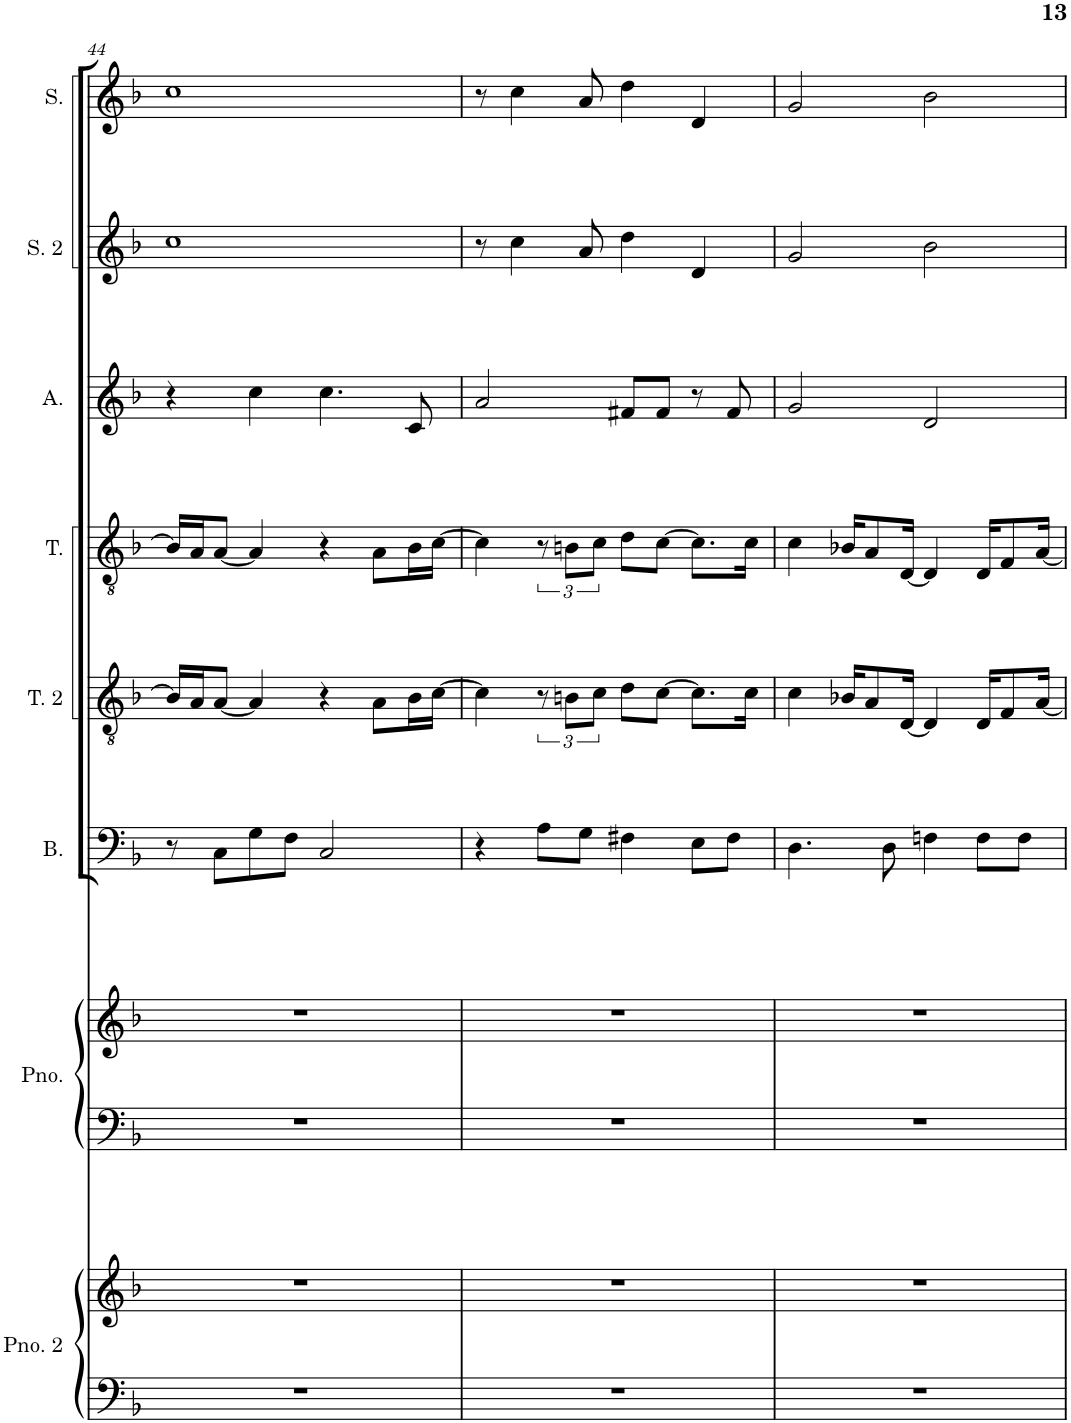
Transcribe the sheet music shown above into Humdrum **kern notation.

**kern	**kern	**kern	**kern	**kern	**kern	**kern	**kern	**kern	**kern
*part8	*part8	*part7	*part7	*part6	*part5	*part4	*part3	*part2	*part1
*staff10	*staff9	*staff8	*staff7	*staff6	*staff5	*staff4	*staff3	*staff2	*staff1
*I"Piano 2	*	*I"Piano	*	*I"Bass	*I"Tenor 2	*I"Tenor	*I"Alto	*I"Soprano 2	*I"Soprano
*I'Pno. 2	*	*I'Pno.	*	*I'B.	*I'T. 2	*I'T.	*I'A.	*I'S. 2	*I'S.
!!LO:PB:g=z
*clefF4	*clefG2	*clefF4	*clefG2	*clefF4	*clefGv2	*clefGv2	*clefG2	*clefG2	*clefG2
*k[b-]	*k[b-]	*k[b-]	*k[b-]	*k[b-]	*k[b-]	*k[b-]	*k[b-]	*k[b-]	*k[b-]
*M4/4	*M4/4	*M4/4	*M4/4	*M4/4	*M4/4	*M4/4	*M4/4	*M4/4	*M4/4
=44	=44	=44	=44	=44	=44	=44	=44	=44	=44
1r	1r	1r	1r	8r	16B-/LL]	16B-/LL]	4r	1cc	1cc
.	.	.	.	.	16A/J	16A/J	.	.	.
.	.	.	.	8C\L	[8A/J	[8A/J	.	.	.
.	.	.	.	8G\	4A/]	4A/]	4cc\	.	.
.	.	.	.	8F\J	.	.	.	.	.
.	.	.	.	2C/	4r	4r	4.cc\	.	.
.	.	.	.	.	8A\L	8A\L	.	.	.
.	.	.	.	.	16B-\L	16B-\L	8c/	.	.
.	.	.	.	.	[16c\JJ	[16c\JJ	.	.	.
=45	=45	=45	=45	=45	=45	=45	=45	=45	=45
1r	1r	1r	1r	4r	4c\]	4c\]	2a/	8r	8r
.	.	.	.	.	.	.	.	4cc\	4cc\
.	.	.	.	8A\L	12r	12r	.	.	.
.	.	.	.	.	12Bn\L	12Bn\L	.	.	.
.	.	.	.	8G\J	.	.	.	8a/	8a/
.	.	.	.	.	12c\J	12c\J	.	.	.
.	.	.	.	4F#X\	8d\L	8d\L	8f#X/L	4dd\	4dd\
.	.	.	.	.	[8c\J	[8c\J	8f#/J	.	.
.	.	.	.	8E\L	8.c\L]	8.c\L]	8r	4d/	4d/
.	.	.	.	8F#\J	.	.	8f#/	.	.
.	.	.	.	.	16c\Jk	16c\Jk	.	.	.
=46	=46	=46	=46	=46	=46	=46	=46	=46	=46
1r	1r	1r	1r	4.D\	4c\	4c\	2g/	2g/	2g/
.	.	.	.	.	16B-X/KL	16B-X/KL	.	.	.
.	.	.	.	.	8A/	8A/	.	.	.
.	.	.	.	8D\	.	.	.	.	.
.	.	.	.	.	[16D/Jk	[16D/Jk	.	.	.
.	.	.	.	4Fn\	4D/]	4D/]	2d/	2b-\	2b-\
.	.	.	.	8F\L	16D/KL	16D/KL	.	.	.
.	.	.	.	.	8F/	8F/	.	.	.
.	.	.	.	8F\J	.	.	.	.	.
.	.	.	.	.	[16A/Jk	[16A/Jk	.	.	.
=	=	=	=	=	=	=	=	=	=
*-	*-	*-	*-	*-	*-	*-	*-	*-	*-
